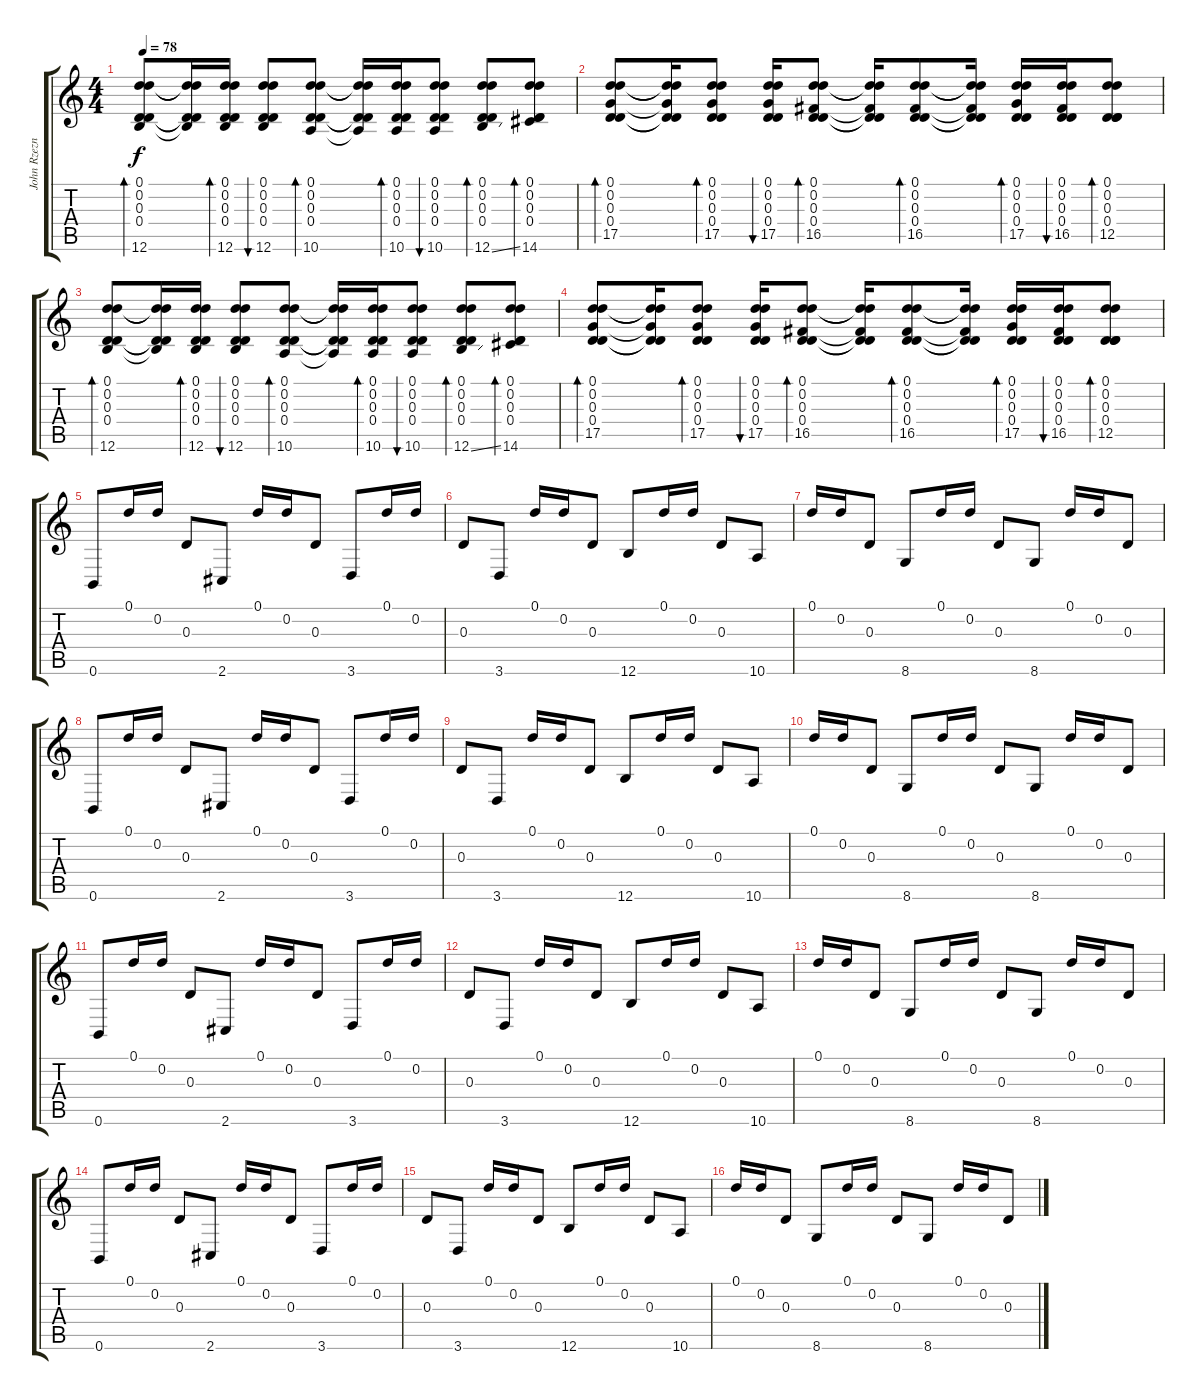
\track ("John Rzeznik (Acoustic Guitar)" "John Rzezn") {instrument acousticguitarsteel}
\staff {score tabs}
\tuning (D4 D4 D3 D3 D2 B1) {hide}
\ts (4 4)
\tempo 78
\clef g2
\ks c
(0.1 0.2 0.3 0.4 12.6).8{bd 30 dy f instrument acousticguitarsteel} (0.1{t} 0.2{t} 0.3{t} 0.4{t} 12.6{t}).16 (0.1 0.2 0.3 0.4 12.6).16{bd 30} (0.1 0.2 0.3 0.4 12.6).8{bu 30} (0.1 0.2 0.3 0.4 10.6).8{bd 30} (0.1{t} 0.2{t} 0.3{t} 0.4{t} 10.6{t}).16 (0.1 0.2 0.3 0.4 10.6).16{bd 30} (0.1 0.2 0.3 0.4 10.6).8{bu 30} (0.1 0.2 0.3 0.4 12.6{ss}).8{bd 30} (0.1 0.2 0.3 0.4 14.6).8{bd 30} |
(0.1 0.2 0.3 0.4 17.5).8{bd 30} (0.1{t} 0.2{t} 0.3{t} 0.4{t} 17.5{t}).16 (0.1 0.2 0.3 0.4 17.5).8{bd 30} (0.1 0.2 0.3 0.4 17.5).16{bu 30} (0.1 0.2 0.3 0.4 16.5).8{bd 30} (0.1{t} 0.2{t} 0.3{t} 0.4{t} 16.5{t}).16 (0.1 0.2 0.3 0.4 16.5).8{bd 30} (0.1{t} 0.2{t} 0.3{t} 0.4{t} 16.5{t}).16 (0.1 0.2 0.3 0.4 17.5).16{bd 30} (0.1 0.2 0.3 0.4 16.5).16{bu 30} (0.1 0.2 0.3 0.4 12.5).8{bd 30} |
(0.1 0.2 0.3 0.4 12.6).8{bd 30} (0.1{t} 0.2{t} 0.3{t} 0.4{t} 12.6{t}).16 (0.1 0.2 0.3 0.4 12.6).16{bd 30} (0.1 0.2 0.3 0.4 12.6).8{bu 30} (0.1 0.2 0.3 0.4 10.6).8{bd 30} (0.1{t} 0.2{t} 0.3{t} 0.4{t} 10.6{t}).16 (0.1 0.2 0.3 0.4 10.6).16{bd 30} (0.1 0.2 0.3 0.4 10.6).8{bu 30} (0.1 0.2 0.3 0.4 12.6{ss}).8{bd 30} (0.1 0.2 0.3 0.4 14.6).8{bd 30} |
(0.1 0.2 0.3 0.4 17.5).8{bd 30} (0.1{t} 0.2{t} 0.3{t} 0.4{t} 17.5{t}).16 (0.1 0.2 0.3 0.4 17.5).8{bd 30} (0.1 0.2 0.3 0.4 17.5).16{bu 30} (0.1 0.2 0.3 0.4 16.5).8{bd 30} (0.1{t} 0.2{t} 0.3{t} 0.4{t} 16.5{t}).16 (0.1 0.2 0.3 0.4 16.5).8{bd 30} (0.1{t} 0.2{t} 0.3{t} 0.4{t} 16.5{t}).16 (0.1 0.2 0.3 0.4 17.5).16{bd 30} (0.1 0.2 0.3 0.4 16.5).16{bu 30} (0.1 0.2 0.3 0.4 12.5).8{bd 30} |
0.6.8 0.1.16 0.2.16 0.3.8 2.6.8 0.1.16 0.2.16 0.3.8 3.6.8 0.1.16 0.2.16 |
0.3.8 3.6.8 0.1.16 0.2.16 0.3.8 12.6.8 0.1.16 0.2.16 0.3.8 10.6.8 |
0.1.16 0.2.16 0.3.8 8.6.8 0.1.16 0.2.16 0.3.8 8.6.8 0.1.16 0.2.16 0.3.8 |
0.6.8 0.1.16 0.2.16 0.3.8 2.6.8 0.1.16 0.2.16 0.3.8 3.6.8 0.1.16 0.2.16 |
0.3.8 3.6.8 0.1.16 0.2.16 0.3.8 12.6.8 0.1.16 0.2.16 0.3.8 10.6.8 |
0.1.16 0.2.16 0.3.8 8.6.8 0.1.16 0.2.16 0.3.8 8.6.8 0.1.16 0.2.16 0.3.8 |
0.6.8 0.1.16 0.2.16 0.3.8 2.6.8 0.1.16 0.2.16 0.3.8 3.6.8 0.1.16 0.2.16 |
0.3.8 3.6.8 0.1.16 0.2.16 0.3.8 12.6.8 0.1.16 0.2.16 0.3.8 10.6.8 |
0.1.16 0.2.16 0.3.8 8.6.8 0.1.16 0.2.16 0.3.8 8.6.8 0.1.16 0.2.16 0.3.8 |
0.6.8 0.1.16 0.2.16 0.3.8 2.6.8 0.1.16 0.2.16 0.3.8 3.6.8 0.1.16 0.2.16 |
0.3.8 3.6.8 0.1.16 0.2.16 0.3.8 12.6.8 0.1.16 0.2.16 0.3.8 10.6.8 |
0.1.16 0.2.16 0.3.8 8.6.8 0.1.16 0.2.16 0.3.8 8.6.8 0.1.16 0.2.16 0.3.8
